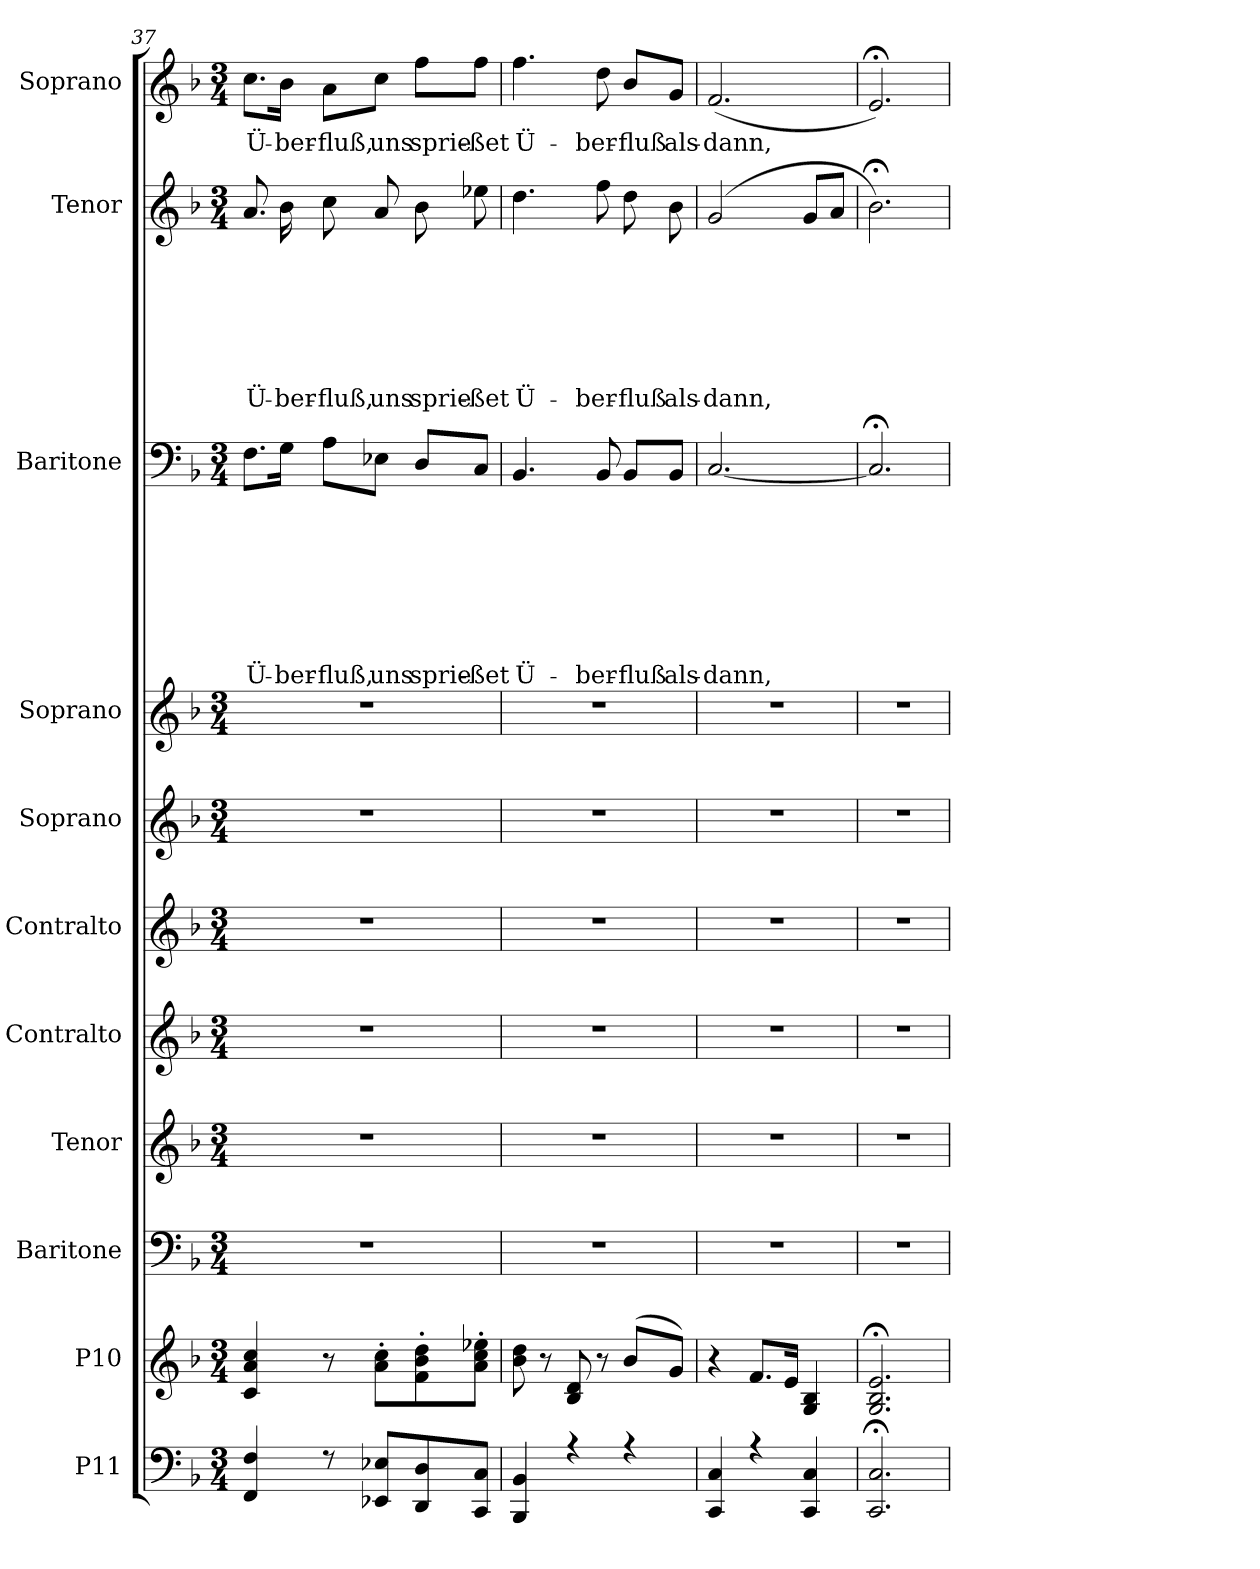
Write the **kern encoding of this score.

**kern	**kern	**kern	**kern	**kern	**kern	**kern	**kern	**kern	**text	**text	**text	**text	**text	**text	**text	**text	**kern	**text	**text	**text	**text	**text	**text	**text	**kern	**text
*part11	*part10	*part9	*part8	*part7	*part6	*part5	*part4	*part3	*part3	*part3	*part3	*part3	*part3	*part3	*part3	*part3	*part2	*part2	*part2	*part2	*part2	*part2	*part2	*part2	*part1	*part1
*staff11	*staff10	*staff9	*staff8	*staff7	*staff6	*staff5	*staff4	*staff3	*staff3	*staff3	*staff3	*staff3	*staff3	*staff3	*staff3	*staff3	*staff2	*staff2	*staff2	*staff2	*staff2	*staff2	*staff2	*staff2	*staff1	*staff1
*I"P11	*I"P10	*I"Baritone	*I"Tenor	*I"Contralto	*I"Contralto	*I"Soprano	*I"Soprano	*I"Baritone	*	*	*	*	*	*	*	*	*I"Tenor	*	*	*	*	*	*	*	*I"Soprano	*
*	*	*I'Bar.	*I'Ten.	*I'Alto	*I'Alto	*I'Sop.	*I'Sop.	*I'Bar.	*	*	*	*	*	*	*	*	*I'Ten.	*	*	*	*	*	*	*	*I'Sop.	*
!!LO:PB:g=z
*clefF4	*clefG2	*clefF4	*clefG2	*clefG2	*clefG2	*clefG2	*clefG2	*clefF4	*	*	*	*	*	*	*	*	*clefG2	*	*	*	*	*	*	*	*clefG2	*
*	*	*	*ITrd7c12	*	*	*	*	*	*	*	*	*	*	*	*	*	*ITrd7c12	*	*	*	*	*	*	*	*	*
*k[b-]	*k[b-]	*k[b-]	*k[b-]	*k[b-]	*k[b-]	*k[b-]	*k[b-]	*k[b-]	*	*	*	*	*	*	*	*	*k[b-]	*	*	*	*	*	*	*	*k[b-]	*
*F:	*F:	*F:	*F:	*F:	*F:	*F:	*F:	*F:	*	*	*	*	*	*	*	*	*F:	*	*	*	*	*	*	*	*F:	*
*M3/4	*M3/4	*M3/4	*M3/4	*M3/4	*M3/4	*M3/4	*M3/4	*M3/4	*	*	*	*	*	*	*	*	*M3/4	*	*	*	*	*	*	*	*M3/4	*
=37	=37	=37	=37	=37	=37	=37	=37	=37	=37	=37	=37	=37	=37	=37	=37	=37	=37	=37	=37	=37	=37	=37	=37	=37	=37	=37
*^	*^	*	*	*	*	*	*	*	*	*	*	*	*	*	*	*	*	*	*	*	*	*	*	*	*	*
*	*	*	*^	*	*	*	*	*	*	*	*	*	*	*	*	*	*	*	*	*	*	*	*	*	*	*	*	*
!	!	!	!	!	!LO:N:vis=1	!LO:N:vis=1	!LO:N:vis=1	!LO:N:vis=1	!LO:N:vis=1	!LO:N:vis=1	!	!	!	!	!	!	!	!	!LO:LY:b	!	!	!	!	!	!	!	!LO:LY:b	!	!LO:LY:b
4FF/ 4F/	2.ryy	2.ryy	2.ryy	4c/ 4a/ 4cc/	2.r	2.r	2.r	2.r	2.r	2.r	8.F\L	.	.	.	.	.	.	.	Ü-	8.A/	.	.	.	.	.	.	Ü-	8.cc\L	Ü-
!	!	!	!	!	!	!	!	!	!	!	!	!	!	!	!	!	!	!	!LO:LY:b	!	!	!	!	!	!	!	!LO:LY:b	!	!LO:LY:b
.	.	.	.	.	.	.	.	.	.	.	16G\Jk	.	.	.	.	.	.	.	-ber-	16B-\	.	.	.	.	.	.	-ber-	16b-\Jk	-ber-
!	!	!	!	!	!	!	!	!	!	!	!	!	!	!	!	!	!	!	!LO:LY:b	!	!	!	!	!	!	!	!LO:LY:b	!	!LO:LY:b
8r	.	.	.	8r	.	.	.	.	.	.	8A\L	.	.	.	.	.	.	.	-fluß,	8c\	.	.	.	.	.	.	-fluß,	8a\L	-fluß,
!	!	!	!	!	!	!	!	!	!	!	!	!	!	!	!	!	!	!	!LO:LY:b	!	!	!	!	!	!	!	!LO:LY:b	!	!LO:LY:b
8EE-X/ 8E-X/L	.	.	.	8a\'> 8cc\'>L	.	.	.	.	.	.	8E-X\J	.	.	.	.	.	.	.	uns	8A/	.	.	.	.	.	.	uns	8cc\J	uns
!	!	!	!	!	!	!	!	!	!	!	!	!	!	!	!	!	!	!	!LO:LY:b	!	!	!	!	!	!	!	!LO:LY:b	!	!LO:LY:b
8DD/ 8D/	.	.	.	8f\'> 8b-\'> 8dd\'>	.	.	.	.	.	.	8D/L	.	.	.	.	.	.	.	sprie-	8B-\	.	.	.	.	.	.	sprie-	8ff\L	sprie-
!	!	!	!	!	!	!	!	!	!	!	!	!	!	!	!	!	!	!	!LO:LY:b	!	!	!	!	!	!	!	!LO:LY:b	!	!LO:LY:b
8CC/ 8C/J	.	.	.	8a\'> 8cc\'> 8ee-X\'>J	.	.	.	.	.	.	8C/J	.	.	.	.	.	.	.	-ßet	8e-X\	.	.	.	.	.	.	-ßet	8ff\J	-ßet
=38	=38	=38	=38	=38	=38	=38	=38	=38	=38	=38	=38	=38	=38	=38	=38	=38	=38	=38	=38	=38	=38	=38	=38	=38	=38	=38	=38	=38	=38
!	!	!	!	!	!LO:N:vis=1	!LO:N:vis=1	!LO:N:vis=1	!LO:N:vis=1	!LO:N:vis=1	!LO:N:vis=1	!	!	!	!	!	!	!	!	!LO:LY:b	!	!	!	!	!	!	!	!LO:LY:b	!	!LO:LY:b
4BBB-/ 4BB-/	2.ryy	2.ryy	2.ryy	8b-\ 8dd\	2.r	2.r	2.r	2.r	2.r	2.r	4.BB-/	.	.	.	.	.	.	.	Ü-	4.d\	.	.	.	.	.	.	Ü-	4.ff\	Ü-
.	.	.	.	8r	.	.	.	.	.	.	.	.	.	.	.	.	.	.	.	.	.	.	.	.	.	.	.	.	.
4r	.	.	.	8B-/ 8d/	.	.	.	.	.	.	.	.	.	.	.	.	.	.	.	.	.	.	.	.	.	.	.	.	.
!	!	!	!	!	!	!	!	!	!	!	!	!	!	!	!	!	!	!	!LO:LY:b	!	!	!	!	!	!	!	!LO:LY:b	!	!LO:LY:b
.	.	.	.	8r	.	.	.	.	.	.	8BB-/	.	.	.	.	.	.	.	-ber-	8f\	.	.	.	.	.	.	-ber-	8dd\	-ber-
!	!	!	!	!	!	!	!	!	!	!	!	!	!	!	!	!	!	!	!LO:LY:b	!	!	!	!	!	!	!	!LO:LY:b	!	!LO:LY:b
4r	.	.	.	(<8b-/L	.	.	.	.	.	.	8BB-/L	.	.	.	.	.	.	.	-fluß	8d\	.	.	.	.	.	.	-fluß	8b-/L	-fluß
!	!	!	!	!	!	!	!	!	!	!	!	!	!	!	!	!	!	!	!LO:LY:b	!	!	!	!	!	!	!	!LO:LY:b	!	!LO:LY:b
.	.	.	.	8g/J)	.	.	.	.	.	.	8BB-/J	.	.	.	.	.	.	.	als-	8B-\	.	.	.	.	.	.	als-	8g/J	als-
=39	=39	=39	=39	=39	=39	=39	=39	=39	=39	=39	=39	=39	=39	=39	=39	=39	=39	=39	=39	=39	=39	=39	=39	=39	=39	=39	=39	=39	=39
!	!	!	!	!	!LO:N:vis=1	!LO:N:vis=1	!LO:N:vis=1	!LO:N:vis=1	!LO:N:vis=1	!LO:N:vis=1	!	!	!	!	!	!	!	!	!LO:LY:b	!	!	!	!	!	!	!	!LO:LY:b	!	!LO:LY:b
4CC/ 4C/	2.ryy	2.ryy	2.ryy	4r	2.r	2.r	2.r	2.r	2.r	2.r	[<2.C/	.	.	.	.	.	.	.	-dann,	(<2G/	.	.	.	.	.	.	-dann,	(<2.f/	-dann,
4r	.	.	.	8.f/L	.	.	.	.	.	.	.	.	.	.	.	.	.	.	.	.	.	.	.	.	.	.	.	.	.
.	.	.	.	16e/Jk	.	.	.	.	.	.	.	.	.	.	.	.	.	.	.	.	.	.	.	.	.	.	.	.	.
4CC/ 4C/	.	.	.	4G/ 4B-/	.	.	.	.	.	.	.	.	.	.	.	.	.	.	.	8G/L	.	.	.	.	.	.	.	.	.
.	.	.	.	.	.	.	.	.	.	.	.	.	.	.	.	.	.	.	.	8A/J	.	.	.	.	.	.	.	.	.
=40	=40	=40	=40	=40	=40	=40	=40	=40	=40	=40	=40	=40	=40	=40	=40	=40	=40	=40	=40	=40	=40	=40	=40	=40	=40	=40	=40	=40	=40
!	!	!	!	!	!LO:N:vis=1	!LO:N:vis=1	!LO:N:vis=1	!LO:N:vis=1	!LO:N:vis=1	!LO:N:vis=1	!	!	!	!	!	!	!	!	!	!	!	!	!	!	!	!	!	!	!
2.CC/;< 2.C/;<	2.ryy	2.ryy	2.ryy	2.G/;< 2.B-/;< 2.e/;<	2.r	2.r	2.r	2.r	2.r	2.r	2.C;</]	.	.	.	.	.	.	.	.	2.B-;<\)	.	.	.	.	.	.	.	2.e;</)	.
*v	*v	*	*	*	*	*	*	*	*	*	*	*	*	*	*	*	*	*	*	*	*	*	*	*	*	*	*	*	*
*	*v	*v	*v	*	*	*	*	*	*	*	*	*	*	*	*	*	*	*	*	*	*	*	*	*	*	*	*	*
=	=	=	=	=	=	=	=	=	=	=	=	=	=	=	=	=	=	=	=	=	=	=	=	=	=	=
*-	*-	*-	*-	*-	*-	*-	*-	*-	*-	*-	*-	*-	*-	*-	*-	*-	*-	*-	*-	*-	*-	*-	*-	*-	*-	*-
